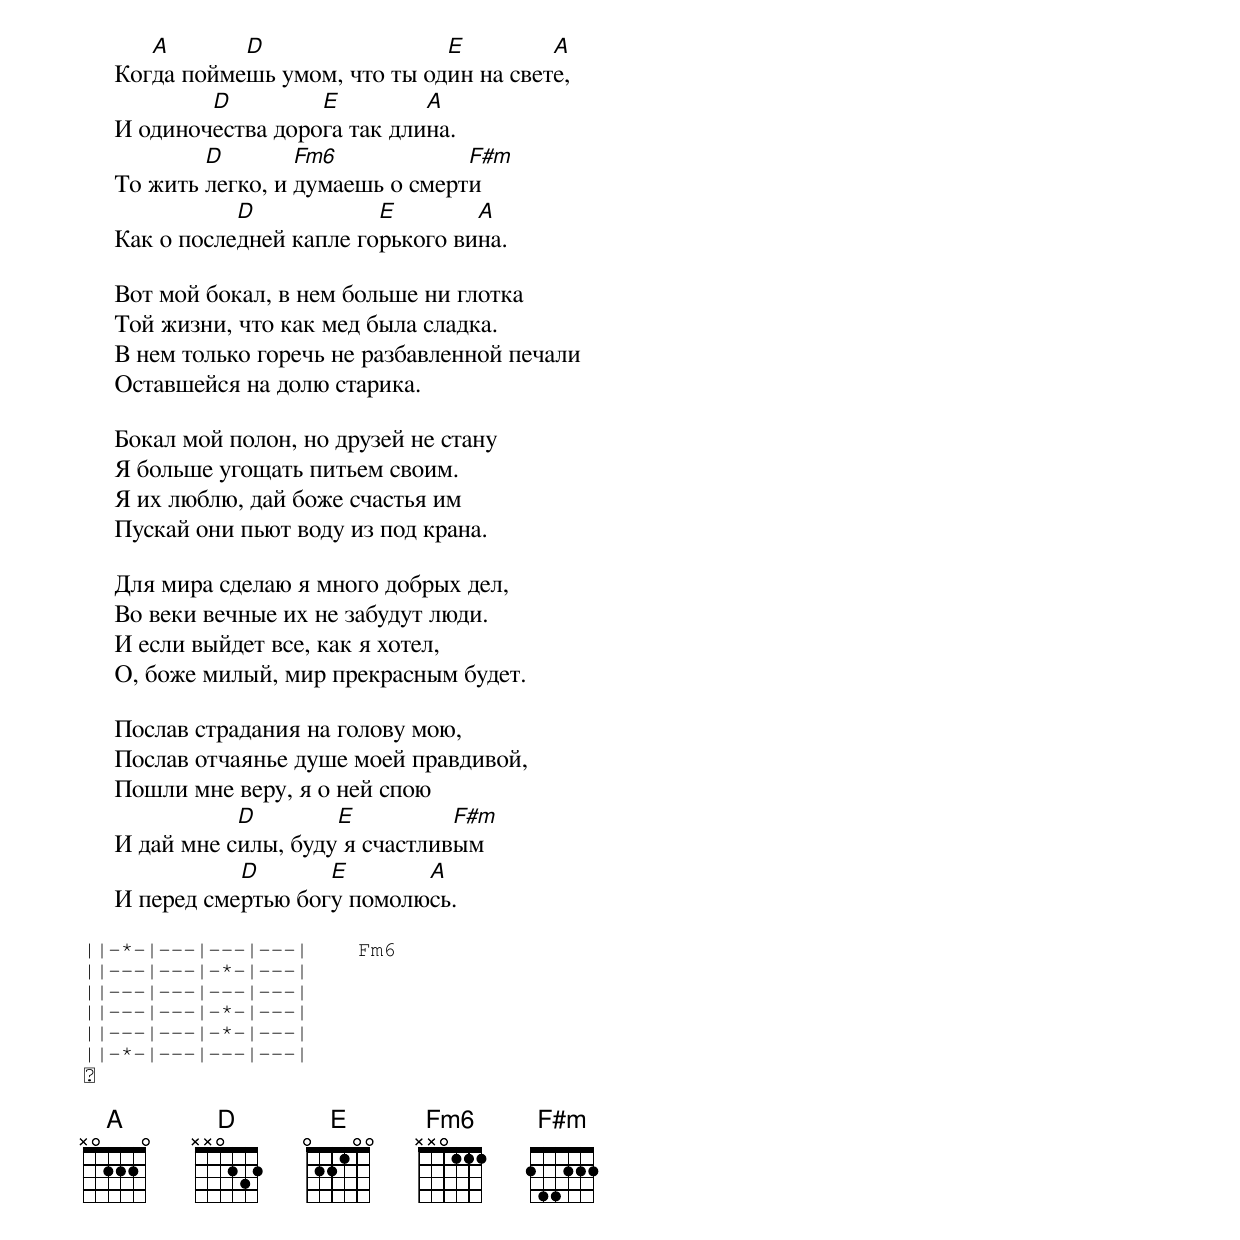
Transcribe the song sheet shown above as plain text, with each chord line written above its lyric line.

        A       D                 E         A
     Когда поймешь умом, что ты один на свете,
             D         E         A
     И одиночества дорога так длина.
             D        Fm6            F#m
     То жить легко, и думаешь о смерти
                D            E        A
     Как о последней капле горького вина.

     Вот мой бокал, в нем больше ни глотка
     Той жизни, что как мед была сладка.
     В нем только горечь не разбавленной печали
     Оставшейся на долю старика.

     Бокал мой полон, но друзей не стану
     Я больше угощать питьем своим.
     Я их люблю, дай боже счастья им
     Пускай они пьют воду из под крана.

     Для мира сделаю я много добрых дел,
     Во веки вечные их не забудут люди.
     И если выйдет все, как я хотел,
     О, боже милый, мир прекрасным будет.

     Послав страдания на голову мою,
     Послав отчаянье душе моей правдивой,
     Пошли мне веру, я о ней спою
                D        E          F#m
     И дай мне силы, буду я счастливым
                D       E       A
     И перед смертью богу помолюсь.

||-*-|---|---|---|    Fm6
||---|---|-*-|---|
||---|---|---|---|
||---|---|-*-|---|
||---|---|-*-|---|
||-*-|---|---|---|

